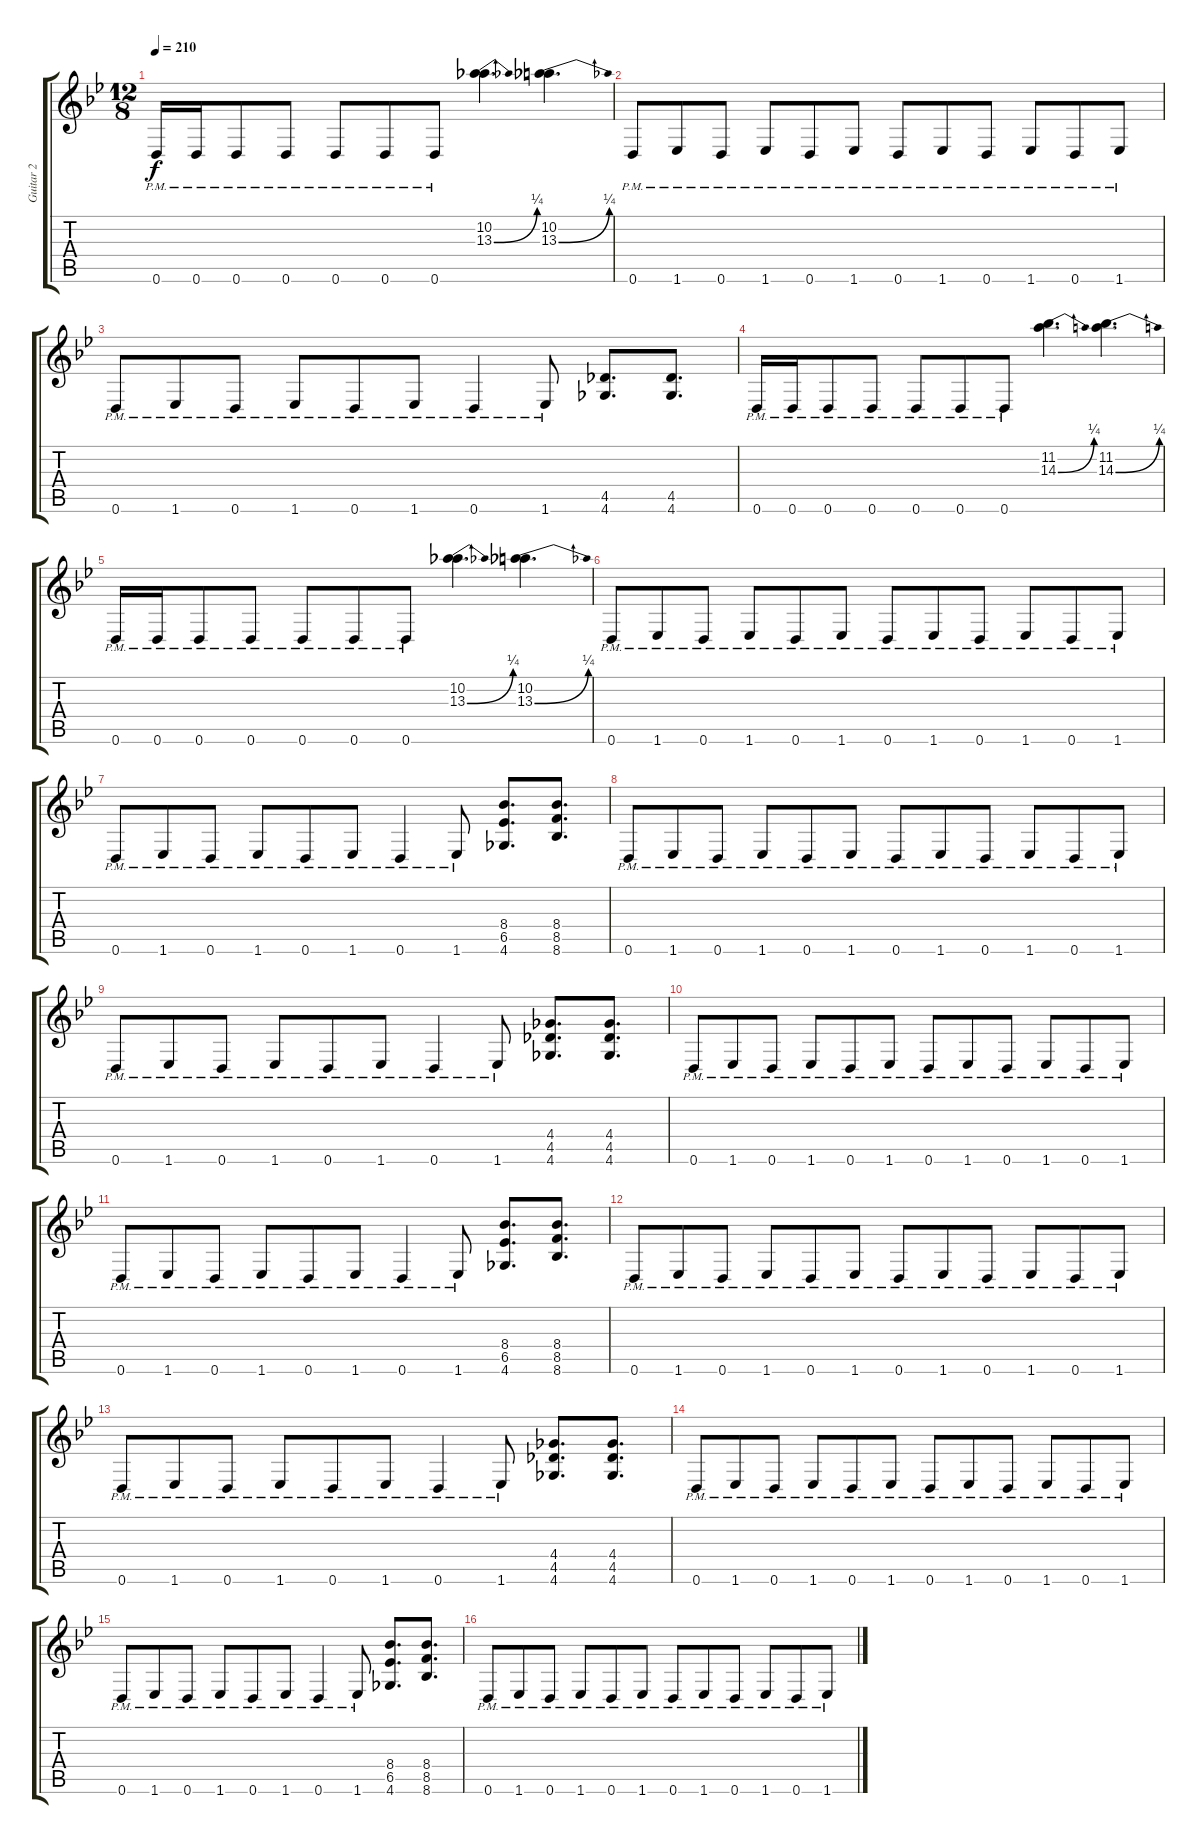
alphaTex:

\track ("Guitar 2" "Guitar 2") {instrument distortionguitar}
\staff {score tabs}
\tuning (E4 B3 G3 D3 A2 D2) {hide}
\ts (12 8)
\tempo 210
\clef g2
\ks bb
0.6{pm}.16{dy f} 0.6{pm}.16 0.6{pm}.8 0.6{pm}.8 0.6{pm}.8 0.6{pm}.8 0.6{pm}.8 (10.2 13.3{be (bend 0 0 60 1)}).4{d} (10.2 13.3{be (bend 0 0 60 1)}).4{d} |
0.6{pm}.8 1.6{pm}.8 0.6{pm}.8 1.6{pm}.8 0.6{pm}.8 1.6{pm}.8 0.6{pm}.8 1.6{pm}.8 0.6{pm}.8 1.6{pm}.8 0.6{pm}.8 1.6{pm}.8 |
0.6{pm}.8 1.6{pm}.8 0.6{pm}.8 1.6{pm}.8 0.6{pm}.8 1.6{pm}.8 0.6{pm}.4 1.6{pm}.8 (4.5 4.6).8{d} (4.5 4.6).8{d} |
0.6{pm}.16 0.6{pm}.16 0.6{pm}.8 0.6{pm}.8 0.6{pm}.8 0.6{pm}.8 0.6{pm}.8 (11.2 14.3{be (bend 0 0 60 1)}).4{d} (11.2 14.3{be (bend 0 0 60 1)}).4{d} |
0.6{pm}.16 0.6{pm}.16 0.6{pm}.8 0.6{pm}.8 0.6{pm}.8 0.6{pm}.8 0.6{pm}.8 (10.2 13.3{be (bend 0 0 60 1)}).4{d} (10.2 13.3{be (bend 0 0 60 1)}).4{d} |
0.6{pm}.8 1.6{pm}.8 0.6{pm}.8 1.6{pm}.8 0.6{pm}.8 1.6{pm}.8 0.6{pm}.8 1.6{pm}.8 0.6{pm}.8 1.6{pm}.8 0.6{pm}.8 1.6{pm}.8 |
0.6{pm}.8 1.6{pm}.8 0.6{pm}.8 1.6{pm}.8 0.6{pm}.8 1.6{pm}.8 0.6{pm}.4 1.6{pm}.8 (8.4 6.5 4.6).8{d} (8.4 8.5 8.6).8{d} |
0.6{pm}.8 1.6{pm}.8 0.6{pm}.8 1.6{pm}.8 0.6{pm}.8 1.6{pm}.8 0.6{pm}.8 1.6{pm}.8 0.6{pm}.8 1.6{pm}.8 0.6{pm}.8 1.6{pm}.8 |
0.6{pm}.8 1.6{pm}.8 0.6{pm}.8 1.6{pm}.8 0.6{pm}.8 1.6{pm}.8 0.6{pm}.4 1.6{pm}.8 (4.4 4.5 4.6).8{d} (4.4 4.5 4.6).8{d} |
0.6{pm}.8 1.6{pm}.8 0.6{pm}.8 1.6{pm}.8 0.6{pm}.8 1.6{pm}.8 0.6{pm}.8 1.6{pm}.8 0.6{pm}.8 1.6{pm}.8 0.6{pm}.8 1.6{pm}.8 |
0.6{pm}.8 1.6{pm}.8 0.6{pm}.8 1.6{pm}.8 0.6{pm}.8 1.6{pm}.8 0.6{pm}.4 1.6{pm}.8 (8.4 6.5 4.6).8{d} (8.4 8.5 8.6).8{d} |
0.6{pm}.8 1.6{pm}.8 0.6{pm}.8 1.6{pm}.8 0.6{pm}.8 1.6{pm}.8 0.6{pm}.8 1.6{pm}.8 0.6{pm}.8 1.6{pm}.8 0.6{pm}.8 1.6{pm}.8 |
0.6{pm}.8 1.6{pm}.8 0.6{pm}.8 1.6{pm}.8 0.6{pm}.8 1.6{pm}.8 0.6{pm}.4 1.6{pm}.8 (4.4 4.5 4.6).8{d} (4.4 4.5 4.6).8{d} |
0.6{pm}.8 1.6{pm}.8 0.6{pm}.8 1.6{pm}.8 0.6{pm}.8 1.6{pm}.8 0.6{pm}.8 1.6{pm}.8 0.6{pm}.8 1.6{pm}.8 0.6{pm}.8 1.6{pm}.8 |
0.6{pm}.8 1.6{pm}.8 0.6{pm}.8 1.6{pm}.8 0.6{pm}.8 1.6{pm}.8 0.6{pm}.4 1.6{pm}.8 (8.4 6.5 4.6).8{d} (8.4 8.5 8.6).8{d} |
0.6{pm}.8 1.6{pm}.8 0.6{pm}.8 1.6{pm}.8 0.6{pm}.8 1.6{pm}.8 0.6{pm}.8 1.6{pm}.8 0.6{pm}.8 1.6{pm}.8 0.6{pm}.8 1.6{pm}.8
